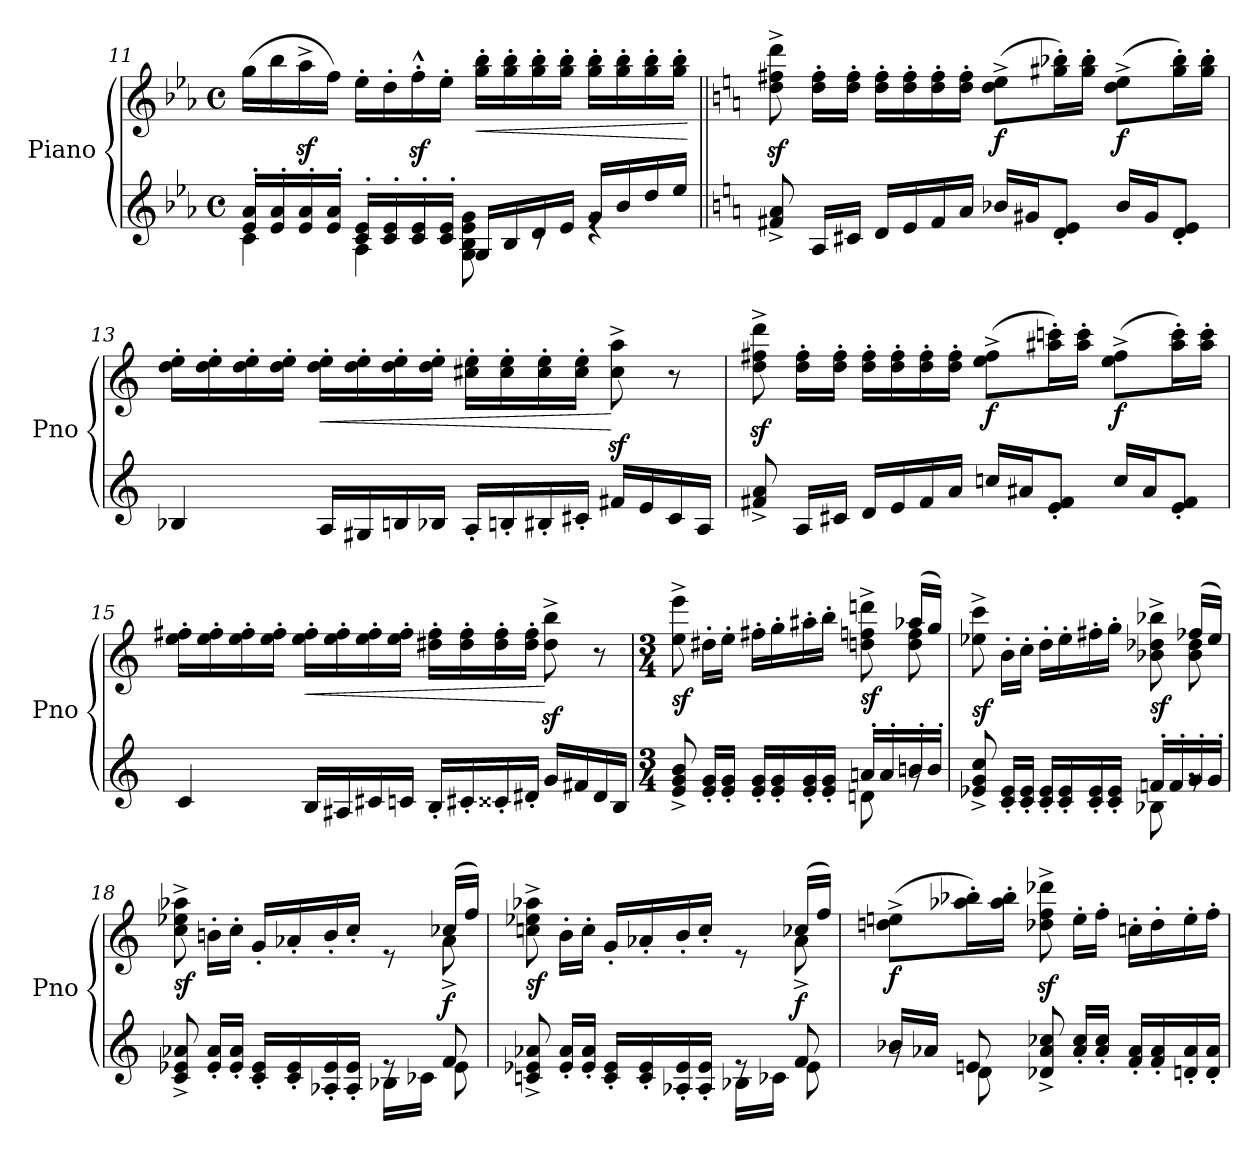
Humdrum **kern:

**kern	**kern	**dynam
*part1	*part1	*part1
*staff2	*staff1	*staff1/2
*I"Piano	*	*
*I'Pno	*	*
!!LO:PB:g=z
*clefG2	*clefG2	*
*k[b-e-a-]	*k[b-e-a-]	*
*M4/4	*M4/4	*
*met(c)	*met(c)	*
=11	=11	=11
*^	*	*
16e-/' 16a-/'LL	4c\	(16gg\LL	.
16e-/' 16a-/'	.	16bb-\	.
16e-/' 16a-/'	.	16aa-z<^\	.
16e-/' 16a-/'JJ	.	16ff\JJ)	.
16c/' 16e-/'LL	4A-\	16ee-'\LL	.
16c/' 16e-/'	.	16dd'\	.
16c/' 16e-/'	.	16ffz<'^^\	.
16c/' 16e-/'JJ	.	16ee-'\JJ	.
!	!	!	!LO:HP:b
16G/LL	8G\ 8B-\ 8e-\ 8g\	16gg\' 16bb-\'LL	<
16B-/	.	16gg\' 16bb-\'	.
16d/	8rc	16gg\' 16bb-\'	.
16e-/JJ	.	16gg\' 16bb-\'JJ	.
16g/LL	4re	16gg\' 16bb-\'LL	.
16b-/	.	16gg\' 16bb-\'	.
16dd/	.	16gg\' 16bb-\'	.
16ee-/JJ	.	16gg\' 16bb-\'JJ	.
*v	*v	*	*
.	.	[
=12||	=12||	=12||
*k[]	*k[]	*
8f#X/^ 8a/^	8dd\z<^ 8ff#X\z<^ 8ddd\z<^	.
16A/LL	16dd\' 16ff#\'LL	.
16c#X/JJ	16dd\' 16ff#\'JJ	.
16d/LL	16dd\' 16ff#\'LL	.
16e/	16dd\' 16ff#\'	.
16f#/	16dd\' 16ff#\'	.
16a/JJ	16dd\' 16ff#\'JJ	.
!	!	!LO:DY:b
16b-X/LL	(8dd\^ 8ee\^L	f
16g#X/J	.	.
8d/' 8e/'J	16gg#X\' 16bb-X\'L)	.
.	16gg#\' 16bb-\'JJ	.
!	!	!LO:DY:b
16b-/LL	(8dd\^ 8ee\^L	f
16g#/J	.	.
8d/' 8e/'J	16gg#\' 16bb-\'L)	.
.	16gg#\' 16bb-\'JJ	.
!!LO:LB:g=z
=13	=13	=13
4B-X/	16dd\' 16ee\'LL	.
.	16dd\' 16ee\'	.
.	16dd\' 16ee\'	.
.	16dd\' 16ee\'JJ	.
!	!	!LO:HP:b
16A/LL	16dd\' 16ee\'LL	<
16G#X/	16dd\' 16ee\'	.
16Bn/	16dd\' 16ee\'	.
16B-X/JJ	16dd\' 16ee\'JJ	.
16A'/LL	16cc#X\' 16ee\'LL	.
16Bn'/	16cc#\' 16ee\'	.
16B#X'/	16cc#\' 16ee\'	.
16c#X'/JJ	16cc#\' 16ee\'JJ	.
16f#X/LL	8cc#\z<^ 8aa\z<^	[
16e/	.	.
16c#/	8r	.
16A/JJ	.	.
=14	=14	=14
8f#X/^ 8a/^	8dd\z<^ 8ff#X\z<^ 8ddd\z<^	.
16A/LL	16dd\' 16ff#\'LL	.
16c#X/JJ	16dd\' 16ff#\'JJ	.
16d/LL	16dd\' 16ff#\'LL	.
16e/	16dd\' 16ff#\'	.
16f#/	16dd\' 16ff#\'	.
16a/JJ	16dd\' 16ff#\'JJ	.
!	!	!LO:DY:b
16ccn/LL	(8ee\^ 8ff#\^L	f
16a#X/J	.	.
8e/' 8f#/'J	16aa#X\' 16cccn\'L)	.
.	16aa#\' 16ccc\'JJ	.
!	!	!LO:DY:b
16cc/LL	(8ee\^ 8ff#\^L	f
16a#/J	.	.
8e/' 8f#/'J	16aa#\' 16ccc\'L)	.
.	16aa#\' 16ccc\'JJ	.
!!LO:LB:g=z
=15	=15	=15
4c/	16ee\' 16ff#X\'LL	.
.	16ee\' 16ff#\'	.
.	16ee\' 16ff#\'	.
.	16ee\' 16ff#\'JJ	.
!	!	!LO:HP:b
16B/LL	16ee\' 16ff#\'LL	<
16A#X/	16ee\' 16ff#\'	.
16c#X/	16ee\' 16ff#\'	.
16cn/JJ	16ee\' 16ff#\'JJ	.
16B'/LL	16dd#X\' 16ff#\'LL	.
16c#X'/	16dd#\' 16ff#\'	.
16c##X'/	16dd#\' 16ff#\'	.
16d#X'/JJ	16dd#\' 16ff#\'JJ	.
16g/LL	8dd#\z<^ 8bb\z<^	[
16f#X/	.	.
16d#/	8r	.
16B/JJ	.	.
=16	=16	=16
*M3/4	*M3/4	*
*^	*^	*
!	!	!	!	!LO:DY:b
8e/^ 8g/^ 8b/^	2ryy	8ee\^ 8eee\^	8ryy	sf
*	*	*v	*v	*
16e/' 16g/'LL	.	16dd#X'\LL	.
16e/' 16g/'JJ	.	16ee'\JJ	.
16e/' 16g/'LL	.	16ff#X'\LL	.
16e/' 16g/'	.	16gg'\	.
16e/' 16g/'	.	16aa#X'\	.
16e/' 16g/'JJ	.	16bb'\JJ	.
!	!	!	!LO:DY:b
16an'/LL	8dn\	8ddn\^ 8ffn\^ 8dddn\^	sf
16a'/	.	.	.
*	*	*^	*
16bn'/	8rg	(16aa-X/LL	8dd\ 8ff\	.
16b'/JJ	.	16gg/JJ)	.	.
!!LO:LB:g=z	!!
=17	=17	=17	=17	=17
!	!	!	!	!LO:DY:b
8e-X/^ 8g/^ 8cc/^	2ryy	8ee-X\^ 8ccc\^	8ryy	sf
*	*	*v	*v	*
16c/' 16e-/'LL	.	16b'\LL	.
16c/' 16e-/'JJ	.	16cc'\JJ	.
16c/' 16e-/'LL	.	16dd'\LL	.
16c/' 16e-/'	.	16ee-'\	.
16c/' 16e-/'	.	16ff#X'\	.
16c/' 16e-/'JJ	.	16gg'\JJ	.
!	!	!	!LO:DY:b
16fn'/LL	8B-X\	8b-X\^ 8dd-X\^ 8bb-X\^	sf
16f'/	.	.	.
*	*	*^	*
16g'/	8rg	(16ff-X/LL	8b-\ 8dd-\	.
16g'/JJ	.	16ee-/JJ)	.	.
=18	=18	=18	=18	=18
!	!	!	!	!LO:DY:b
8c/^ 8e-X/^ 8a-X/^	2ryy	8cc\^ 8ee-X\^ 8aa-X\^	8ryy	sf
*	*	*v	*v	*
16e-/' 16a-/'LL	.	16bn'\LL	.
16e-/' 16a-/'JJ	.	16cc'\JJ	.
16c/' 16e-/'LL	.	16g'/LL	.
16c/' 16e-/'	.	16a-X'/	.
16A-X/' 16e-/'	.	16b'/	.
16A-/' 16e-/'JJ	.	16cc'/JJ	.
8re	16B-X\LL	8re	.
.	16c-X\JJ	.	.
*	*	*^	*
!	!	!	!	!LO:DY:b
8f/	8e-\	(16cc-X/LL	8a-^\	f
.	.	16ff/JJ)	.	.
!!LO:LB:g=z	!!
=19	=19	=19	=19	=19
!	!	!	!	!LO:DY:b
8cn/^ 8e-X/^ 8a-X/^	2ryy	8ccn\^ 8ee-X\^ 8aa-X\^	8ryy	sf
*	*	*v	*v	*
16e-/' 16a-/'LL	.	16b'\LL	.
16e-/' 16a-/'JJ	.	16cc'\JJ	.
16c/' 16e-/'LL	.	16g'/LL	.
16c/' 16e-/'	.	16a-X'/	.
16A-X/' 16e-/'	.	16b'/	.
16A-/' 16e-/'JJ	.	16cc'/JJ	.
8re	16B-X\LL	8re	.
.	16c-X\JJ	.	.
*	*	*^	*
!	!	!	!	!LO:DY:b
8f/	8e-\	(16cc-X/LL	8a-^\	f
.	.	16ff/JJ)	.	.
*	*	*v	*v	*
=20	=20	=20	=20
!	!	!	!LO:DY:b
16b-X/LL	8rg	(8ddn\^ 8een\^L	f
16a-X/JJ	.	.	.
8en/	8d\	16aa-X\' 16bb-X\'L)	.
.	.	16aa-\' 16bb-\'JJ	.
8d-X/^ 8a-/^ 8cc-X/^	2ryy	8dd-X\z<^ 8ff\z<^ 8ddd-X\z<^	.
16a-/' 16cc-/'LL	.	16ee'\LL	.
16a-/' 16cc-/'JJ	.	16ff'\JJ	.
16f/' 16a-/'LL	.	16ccn'\LL	.
16f/' 16a-/'	.	16dd-'\	.
16dn/' 16a-/'	.	16ee'\	.
16d/' 16a-/'JJ	.	16ff'\JJ	.
*v	*v	*	*
=	=	=
*-	*-	*-
